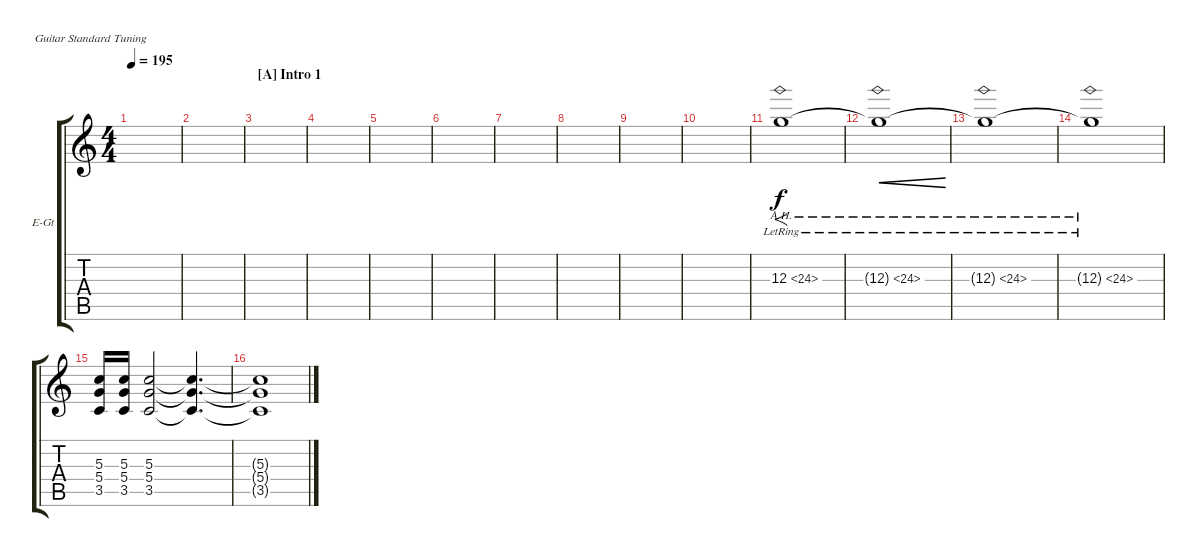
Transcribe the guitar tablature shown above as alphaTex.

\defaultSystemsLayout 4
\bracketExtendMode groupsimilarinstruments
\firstSystemTrackNameOrientation horizontal
\otherSystemsTrackNameOrientation horizontal
\track ("Lead Guitar" "E-Gt") {instrument distortionguitar}
\staff {score tabs}
\tuning (E4 B3 G3 D3 A2 E2)
\ts (4 4)
\tempo 195
\clef g2
\scale
0.487395
\ks c
|
\scale
0.256303 |
\section ("A" "Intro 1")
\scale
0.256303 |
\scale
0.333333 |
\scale
0.333333 |
\scale
0.333333 |
\scale
0.333333 |
\scale
0.333333 |
\scale
0.333333 |
\scale
0.333333 |
\scale
0.333333 12.3{ah 12 lr}.1{f} |
\scale
0.333333 12.3{ah 12 lr t}.1{cre} |
\scale
0.333333 12.3{ah 12 lr t}.1 |
\scale
0.333333 12.3{ah 12 lr t}.1 |
\scale
0.333333 (3.5 5.4 5.3).16 (5.3 5.4 3.5).16 (3.5 5.4 5.3).2 (5.4{t} 3.5{t} 5.3{t}).4{d} |
\scale
0.333333 (3.5{t} 5.4{t} 5.3{t}).1
